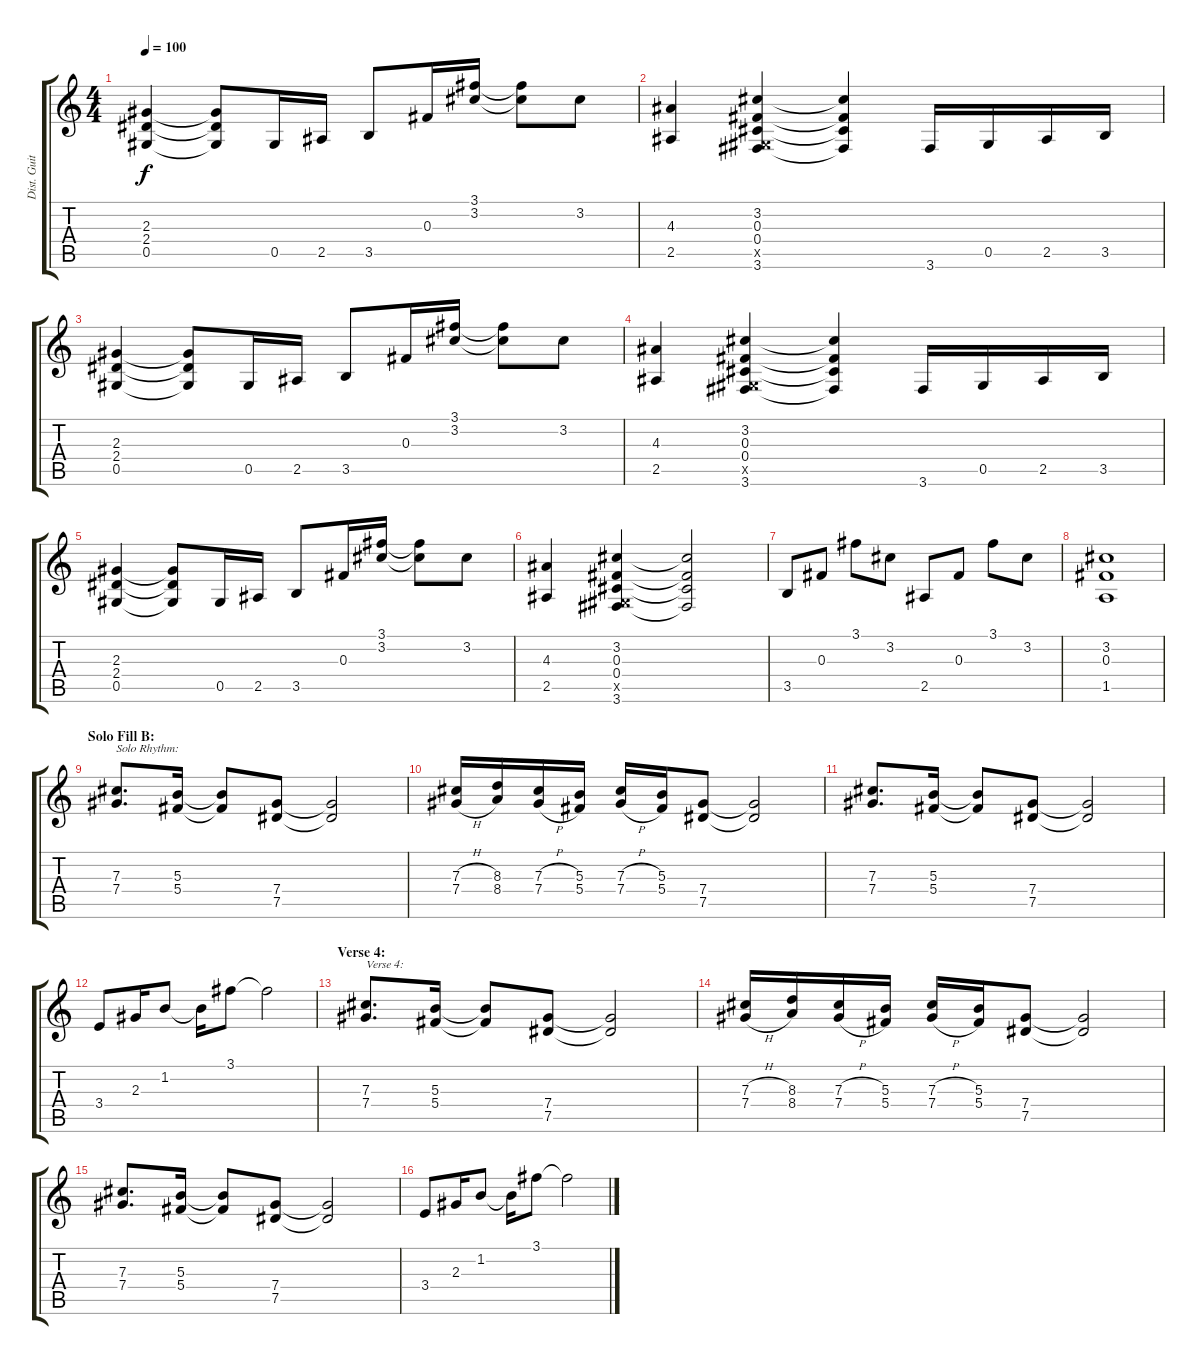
\track ("Dist. Guitar 2" "Dist. Guit") {instrument distortionguitar}
\staff {score tabs}
\tuning (Eb4 Bb3 Gb3 Db3 Ab2 Eb2) {hide}
\ts (4 4)
\tempo 100
\clef g2
\ks c
(2.3 2.4 0.5).4{dy f} (2.3{t} 2.4{t} 0.5{t}).8 0.5.16 2.5.16 3.5.8 0.3.16 (3.1 3.2).16 (3.1{t} 3.2{t}).8 3.2.8 |
(4.3 2.5).4 (3.2 0.3 0.4 0.5{x} 3.6).4 (3.2{t} 0.3{t} 0.4{t} 3.6{t}).4 3.6.16 0.5.16 2.5.16 3.5.16 |
(2.3 2.4 0.5).4 (2.3{t} 2.4{t} 0.5{t}).8 0.5.16 2.5.16 3.5.8 0.3.16 (3.1 3.2).16 (3.1{t} 3.2{t}).8 3.2.8 |
(4.3 2.5).4 (3.2 0.3 0.4 0.5{x} 3.6).4 (3.2{t} 0.3{t} 0.4{t} 3.6{t}).4 3.6.16 0.5.16 2.5.16 3.5.16 |
(2.3 2.4 0.5).4 (2.3{t} 2.4{t} 0.5{t}).8 0.5.16 2.5.16 3.5.8 0.3.16 (3.1 3.2).16 (3.1{t} 3.2{t}).8 3.2.8 |
(4.3 2.5).4 (3.2 0.3 0.4 0.5{x} 3.6).4 (3.2{t} 0.3{t} 0.4{t} 3.6{t}).2 |
3.5.8 0.3.8 3.1.8 3.2.8 2.5.8 0.3.8 3.1.8 3.2.8 |
(3.2 0.3 1.5).1 |
\section ("" "Solo Fill B:")
(7.3 7.4).8{d txt "Solo Rhythm:"} (5.3 5.4).16 (5.3{t} 5.4{t}).8 (7.4 7.5).8 (7.4{t} 7.5{t}).2 |
(7.3{h} 7.4{h}).16 (8.3 8.4).16 (7.3{h} 7.4{h}).16 (5.3 5.4).16 (7.3{h} 7.4{h}).16 (5.3 5.4).16 (7.4 7.5).8 (7.4{t} 7.5{t}).2 |
(7.3 7.4).8{d} (5.3 5.4).16 (5.3{t} 5.4{t}).8 (7.4 7.5).8 (7.4{t} 7.5{t}).2 |
3.4.8 2.3.16 1.2.8 1.2{t}.16 3.1.8 3.1{t}.2 |
\section ("" "Verse 4:")
(7.3 7.4).8{d txt "Verse 4:"} (5.3 5.4).16 (5.3{t} 5.4{t}).8 (7.4 7.5).8 (7.4{t} 7.5{t}).2 |
(7.3{h} 7.4{h}).16 (8.3 8.4).16 (7.3{h} 7.4{h}).16 (5.3 5.4).16 (7.3{h} 7.4{h}).16 (5.3 5.4).16 (7.4 7.5).8 (7.4{t} 7.5{t}).2 |
(7.3 7.4).8{d} (5.3 5.4).16 (5.3{t} 5.4{t}).8 (7.4 7.5).8 (7.4{t} 7.5{t}).2 |
3.4.8 2.3.16 1.2.8 1.2{t}.16 3.1.8 3.1{t}.2
